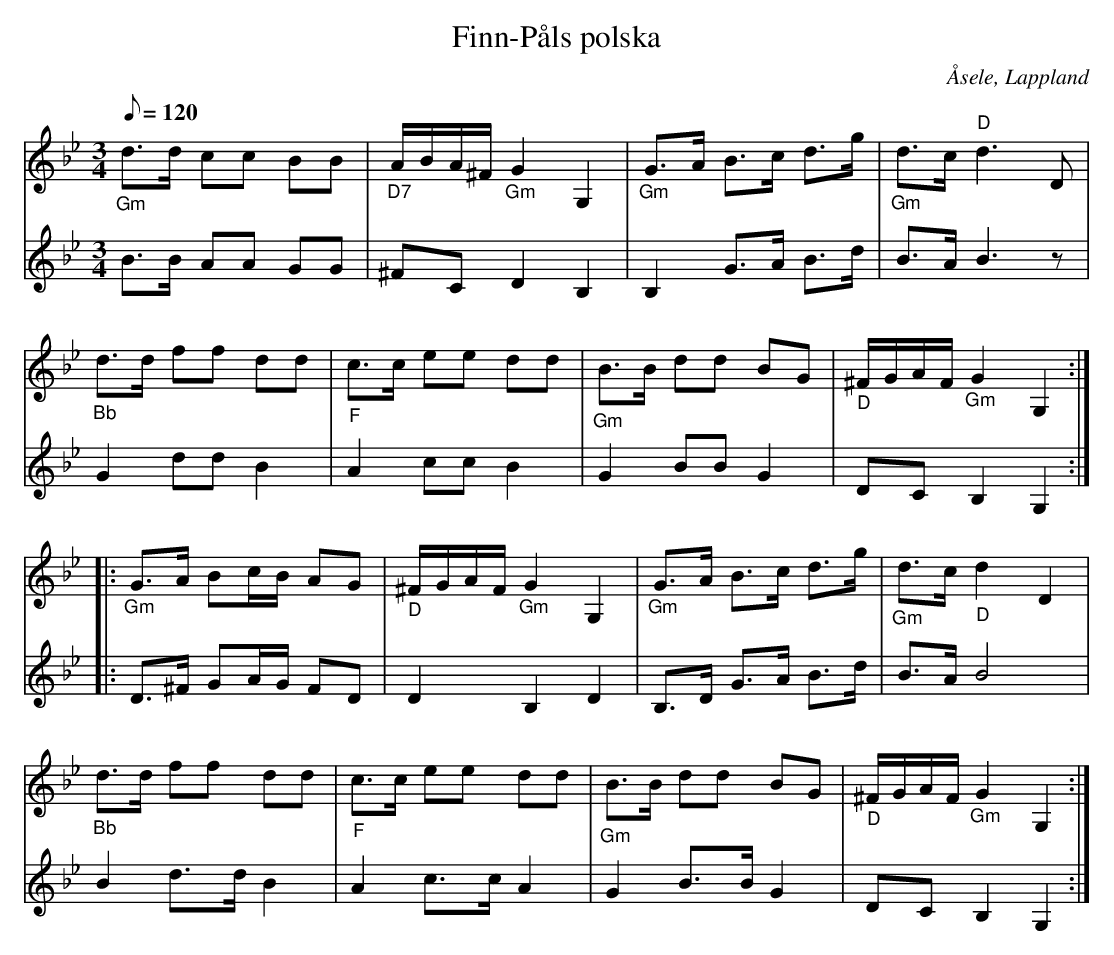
X:1
T:Finn-Påls polska
O:Åsele, Lappland
M:3/4
L:1/8
Q:120
K:Gm
V:1
"_Gm" d>d cc BB | "_D7" A/2B/2A/2^F/2 "_Gm" G2 G,2 | "_Gm" G>A B>c d>g | "_Gm" d>c "D" d3 D |
"_Bb" d>d ff dd | "_F" c>c ee dd | "_Gm" B>B dd BG | "_D" ^F/2G/2A/2F/2 "_Gm" G2 G,2 :|
|: "_Gm" G>A Bc/2B/2 AG | "_D" ^F/2G/2A/2F/2 "_Gm" G2 G,2 | "_Gm" G>A B>c d>g | "_Gm" d>c "_D" d2 D2 |
"_Bb" d>d ff dd | "_F" c>c ee dd | "_Gm" B>B dd BG | "_D" ^F/2G/2A/2F/2 "_Gm" G2 G,2 :|
V:2
B>B AA GG | ^FC D2 B,2 | B,2 G>A B>d | B>A B3 z | G2 dd B2 | A2 cc B2 | G2 BB G2 | DC B,2 G,2 :|: D>^F GA/G/ FD | D2 B,2 D2 | B,>D G>A B>d | B>A B4 | B2 d>d B2 | A2 c>c A2 | G2 B>B G2 | DC B,2 G,2 :|
